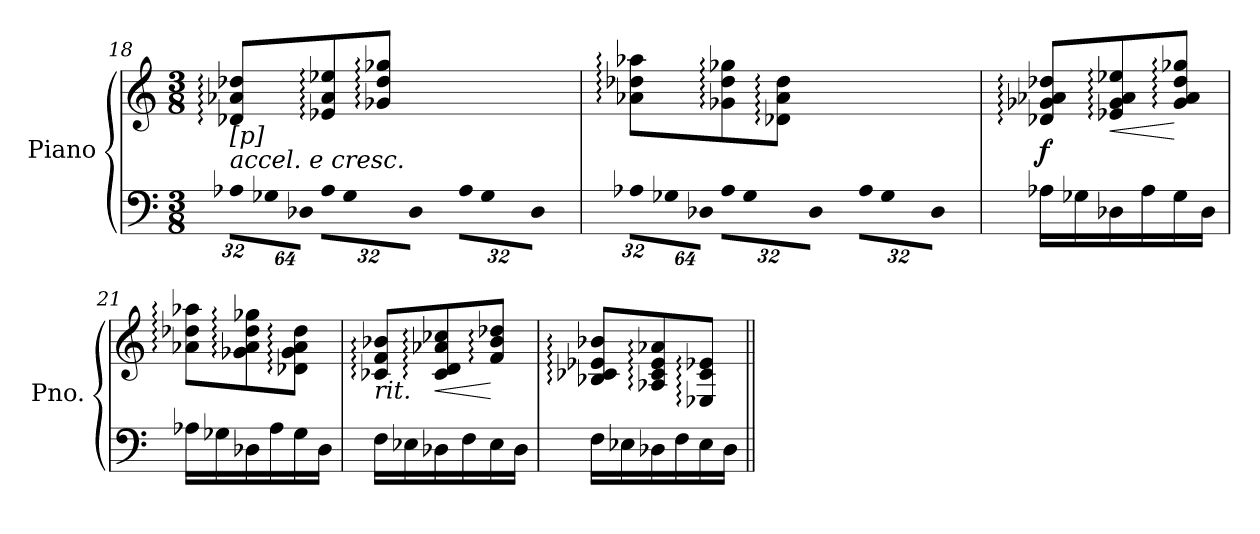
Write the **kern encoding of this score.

**kern	**kern	**dynam
*part1	*part1	*part1
*staff2	*staff1	*staff1/2
*I"Piano	*	*
*I'Pno.	*	*
!!LO:PB:g=z
*clefF4	*clefG2	*
*k[]	*k[]	*
*C:	*C:	*
*M3/8	*M3/8	*
*MM29	*MM29	*
*Xbrackettup	*	*
=18	=18	=18
!	!LO:TX:b:t=[p]	!
!	!LO:TX:b:i:t=accel. e cresc.	!
!LO:N:vis=16	!	!
512%21A-Xi\LL	8d-Xi/: 8a-Xi: 8dd-Xi:L	.
!LO:N:vis=16	!	!
1024%43G-Xi\	.	.
!LO:N:vis=16	!	!
1024%43D-Xi\JJ	.	.
!LO:N:vis=16	!	!
512%21A-i\LL	8e-Xi/: 8a-i: 8ee-Xi:	.
!LO:N:vis=16	!	!
1024%43G-i\	.	.
!LO:N:vis=16	!	!
1024%43D-i\JJ	.	.
!LO:N:vis=16	!	!
512%21A-i\LL	8g-Xi/: 8dd-i: 8gg-Xi:J	.
!LO:N:vis=16	!	!
1024%43G-i\	.	.
!LO:N:vis=16	!	!
1024%43D-i\JJ	.	.
=19	=19	=19
!LO:N:vis=16	!	!
512%21A-Xi\LL	8a-Xi\: 8dd-Xi: 8aa-Xi:L	.
!LO:N:vis=16	!	!
1024%43G-Xi\	.	.
!LO:N:vis=16	!	!
1024%43D-Xi\JJ	.	.
!LO:N:vis=16	!	!
512%21A-i\LL	8g-Xi\: 8dd-i: 8gg-Xi:	.
!LO:N:vis=16	!	!
1024%43G-i\	.	.
!LO:N:vis=16	!	!
1024%43D-i\JJ	.	.
!LO:N:vis=16	!	!
512%21A-i\LL	8d-Xi\: 8a-i: 8dd-i:J	.
!LO:N:vis=16	!	!
1024%43G-i\	.	.
!LO:N:vis=16	!	!
1024%43D-i\JJ	.	.
=20	=20	=20
16A-Xi\LL	8d-Xi/: 8g-Xi: 8a-Xi: 8dd-Xi:L	f
16G-Xi\	.	.
!	!	!LO:HP:b
16D-Xi\	8e-Xi/: 8g-i: 8a-i: 8ee-Xi:	<
16A-i\	.	.
16G-i\	8g-i/: 8a-i: 8dd-i: 8gg-Xi:J	[
16D-i\JJ	.	.
!!LO:LB:g=z
=21	=21	=21
16A-Xi\LL	8a-Xi\: 8dd-Xi: 8aa-Xi:L	.
16G-Xi\	.	.
16D-Xi\	8g-Xi\: 8a-i: 8dd-i: 8gg-Xi:	.
16A-i\	.	.
16G-i\	8d-Xi\: 8g-i: 8a-i: 8dd-i:J	.
16D-i\JJ	.	.
=22	=22	=22
!	!LO:TX:b:i:t=rit.	!
16Fi\LL	8c-Xi/: 8fi: 8b-Xi:L	.
16E-Xi\	.	.
!	!	!LO:HP:b
16D-Xi\	8c-i/: 8di: 8a-Xi: 8cc-Xi:	<
16Fi\	.	.
16E-i\	8fi/: 8b-i: 8dd-Xi:J	[
16D-i\JJ	.	.
=23	=23	=23
16Fi\LL	8B-Xi/: 8c-Xi: 8e-Xi: 8b-Xi:L	.
16E-Xi\	.	.
16D-Xi\	8A-Xi/: 8c-i: 8e-i: 8a-Xi:	.
16Fi\	.	.
16E-i\	8E-Xi/: 8c-i: 8e-Xi:J	.
16D-i\JJ	.	.
=||	=||	=||
*-	*-	*-
